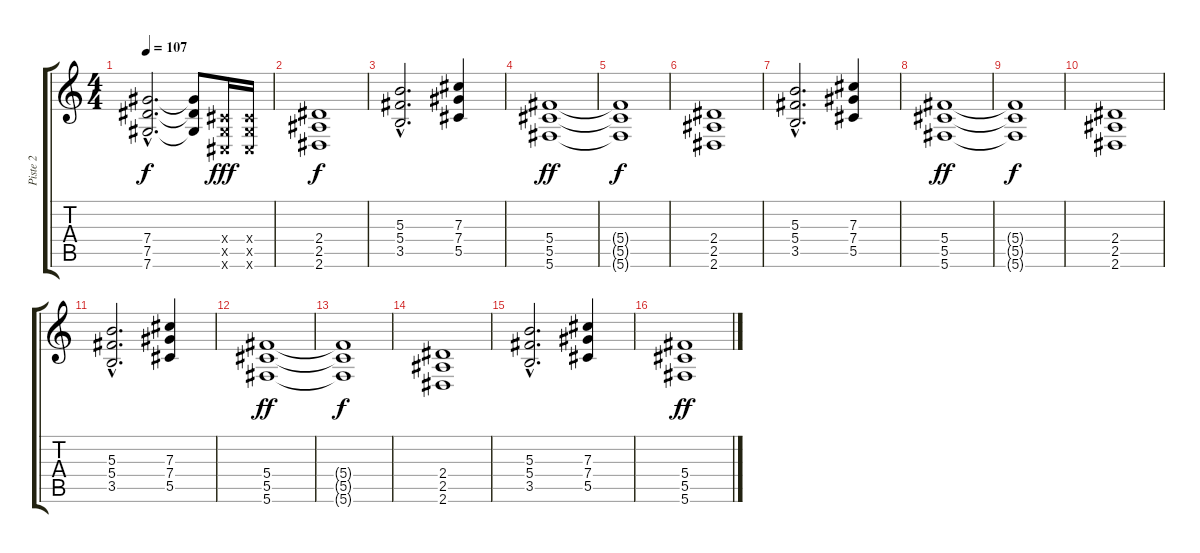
\track ("Piste 2" "Piste 2") {instrument acousticguitarnylon}
\staff {score tabs}
\tuning (Eb4 Bb3 Gb3 Db3 Ab2 Db2) {hide}
\ts (4 4)
\tempo 107
\clef g2
\ks c
(7.4{hac t} 7.5{hac t} 7.6{hac t}).2{d dy f} (7.4{t} 7.5{t} 7.6{t}).8 (0.4{x} 0.5{x} 0.6{x}).16{dy fff} (0.4{x} 0.5{x} 0.6{x}).16 |
(2.4 2.5 2.6).1{dy f volume 15 instrument distortionguitar} |
(5.3{hac} 5.4{hac} 3.5{hac}).2{d volume 16 instrument distortionguitar} (7.3 7.4 5.5).4{volume 16 instrument distortionguitar} |
(5.4 5.5 5.6).1{dy ff volume 16 instrument distortionguitar} |
(5.4{t} 5.5{t} 5.6{t}).1{dy f} |
(2.4 2.5 2.6).1{volume 15 instrument distortionguitar} |
(5.3{hac} 5.4{hac} 3.5{hac}).2{d volume 16 instrument distortionguitar} (7.3 7.4 5.5).4{volume 16 instrument distortionguitar} |
(5.4 5.5 5.6).1{dy ff volume 16 instrument distortionguitar} |
(5.4{t} 5.5{t} 5.6{t}).1{dy f} |
(2.4 2.5 2.6).1{volume 15 instrument distortionguitar} |
(5.3{hac} 5.4{hac} 3.5{hac}).2{d volume 16 instrument distortionguitar} (7.3 7.4 5.5).4{volume 16 instrument distortionguitar} |
(5.4 5.5 5.6).1{dy ff volume 16 instrument distortionguitar} |
(5.4{t} 5.5{t} 5.6{t}).1{dy f} |
(2.4 2.5 2.6).1{volume 15 instrument distortionguitar} |
(5.3{hac} 5.4{hac} 3.5{hac}).2{d volume 16 instrument distortionguitar} (7.3 7.4 5.5).4{volume 16 instrument distortionguitar} |
(5.4 5.5 5.6).1{dy ff volume 16 instrument distortionguitar}
